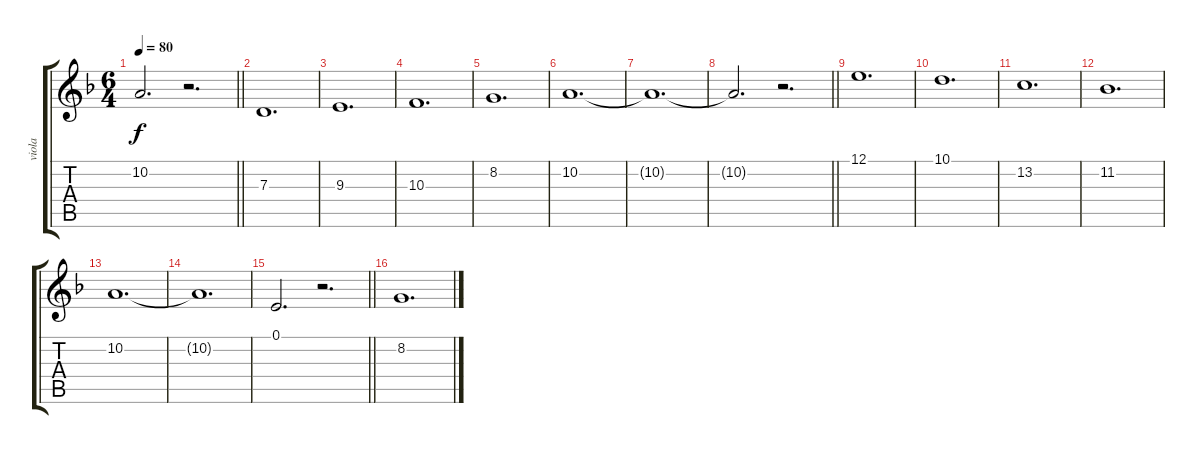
\track ("viola" "viola") {instrument synthstrings1}
\staff {score tabs}
\tuning (E4 B3 G3 D3 A2 E2) {hide}
\ts (6 4)
\tempo 80
\clef g2
\barLineRight lightlight
\ks f
10.2{t}.2{d dy f} r.2{d} |
7.3.1{d} |
9.3.1{d} |
10.3.1{d} |
8.2.1{d} |
10.2.1{d} |
10.2{t}.1{d} |
\barLineRight lightlight
10.2{t}.2{d} r.2{d} |
12.1.1{d} |
10.1.1{d} |
13.2.1{d} |
11.2.1{d} |
10.2.1{d} |
10.2{t}.1{d} |
\barLineRight lightlight
0.1.2{d} r.2{d} |
8.2.1{d}
